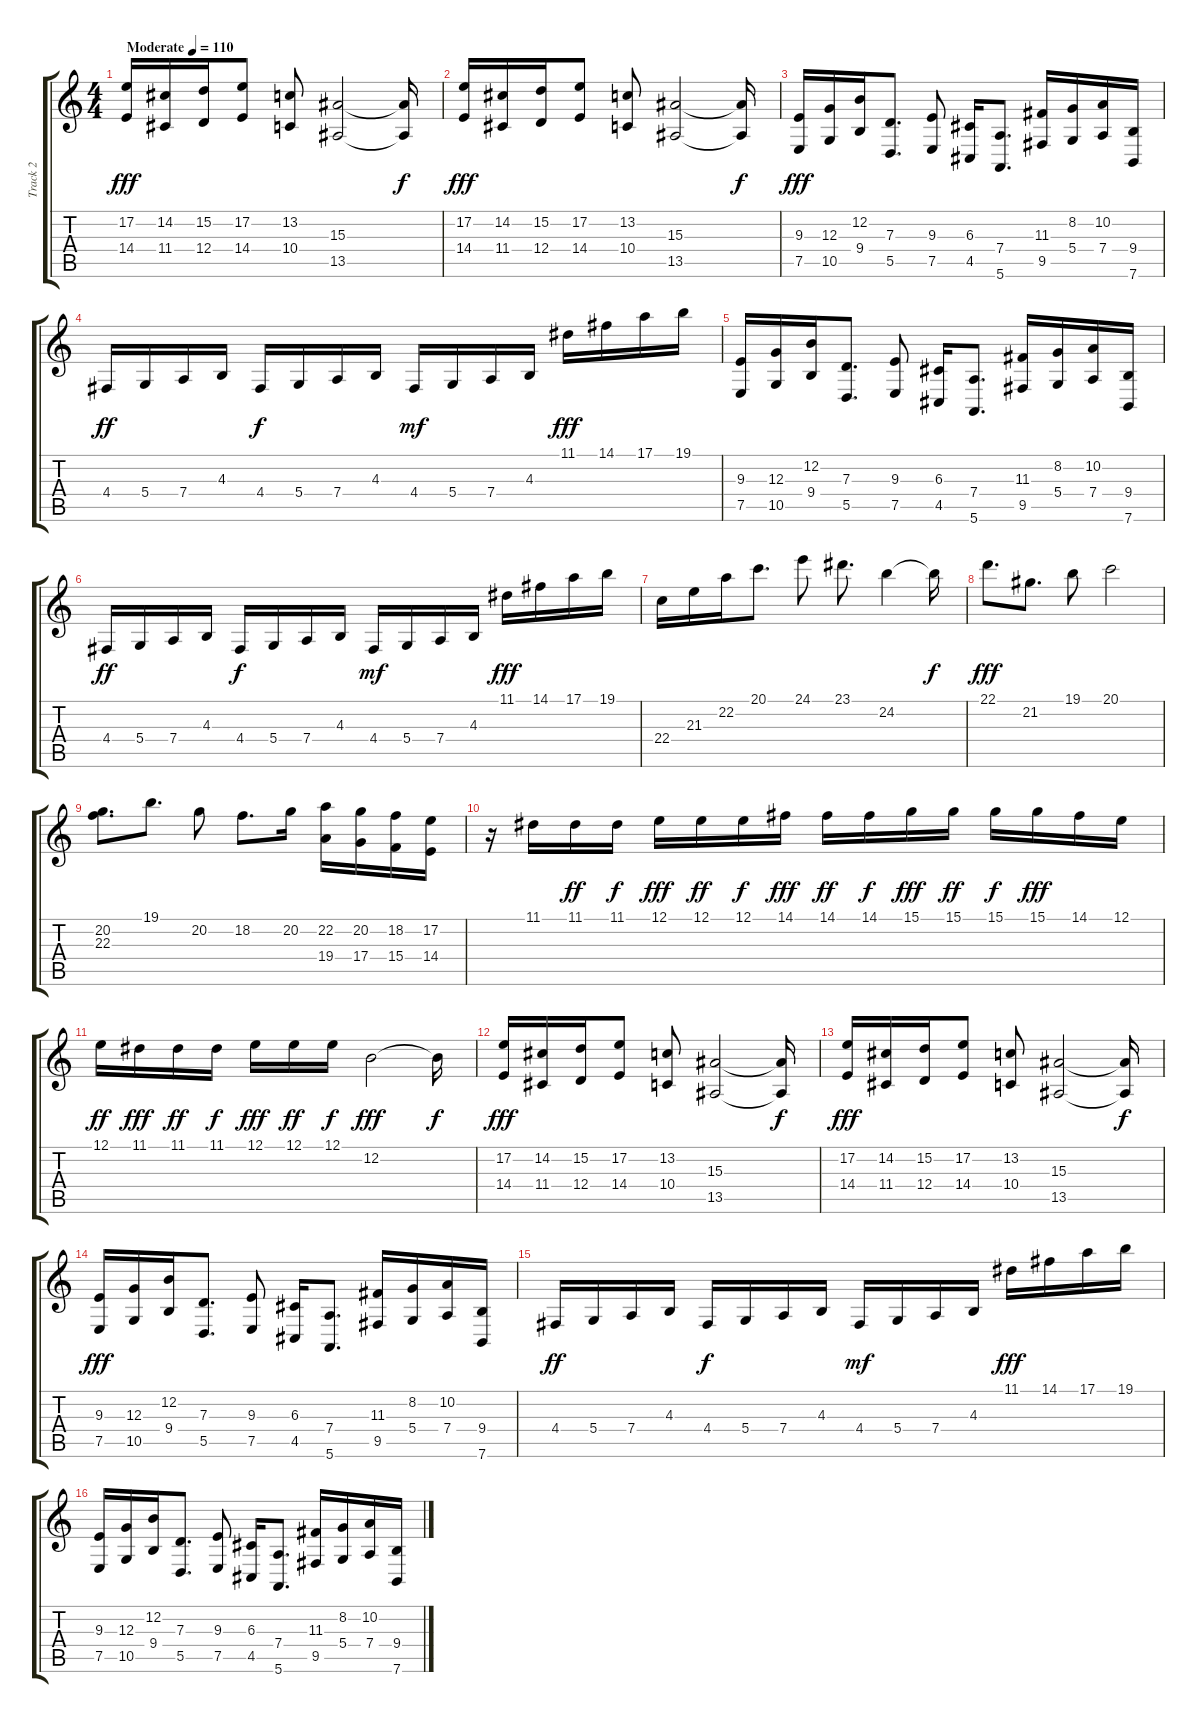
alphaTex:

\track ("Track 2" "Track 2") {instrument lead2sawtooth}
\staff {score tabs}
\tuning (E4 B3 G3 D3 A2 E2) {hide}
\ts (4 4)
\tempo (110 "Moderate")
\clef g2
\ks c
(17.2 14.4).16{dy fff instrument lead2sawtooth} (14.2 11.4).16 (15.2 12.4).16 (17.2 14.4).8 (13.2 10.4).8 (15.3 13.5).2 (15.3{t} 13.5{t}).16{dy f} |
(17.2 14.4).16{dy fff} (14.2 11.4).16 (15.2 12.4).16 (17.2 14.4).8 (13.2 10.4).8 (15.3 13.5).2 (15.3{t} 13.5{t}).16{dy f} |
(9.3 7.5).16{dy fff} (12.3 10.5).16 (12.2 9.4).16 (7.3 5.5).8{d} (9.3 7.5).8 (6.3 4.5).16 (7.4 5.6).8{d} (11.3 9.5).16 (8.2 5.4).16 (10.2 7.4).16 (9.4 7.6).16 |
4.4.16{dy ff} 5.4.16 7.4.16 4.3.16 4.4.16{dy f} 5.4.16 7.4.16 4.3.16 4.4.16{dy mf} 5.4.16 7.4.16 4.3.16 11.1.16{dy fff} 14.1.16 17.1.16 19.1.16 |
(9.3 7.5).16 (12.3 10.5).16 (12.2 9.4).16 (7.3 5.5).8{d} (9.3 7.5).8 (6.3 4.5).16 (7.4 5.6).8{d} (11.3 9.5).16 (8.2 5.4).16 (10.2 7.4).16 (9.4 7.6).16 |
4.4.16{dy ff} 5.4.16 7.4.16 4.3.16 4.4.16{dy f} 5.4.16 7.4.16 4.3.16 4.4.16{dy mf} 5.4.16 7.4.16 4.3.16 11.1.16{dy fff} 14.1.16 17.1.16 19.1.16 |
22.4.16 21.3.16 22.2.16 20.1.8{d} 24.1.8 23.1.8{d} 24.2.4 24.2{t}.16{dy f} |
22.1.8{d dy fff} 21.2.8{d} 19.1.8 20.1.2 |
(20.2 22.3).8{d} 19.1.8{d} 20.2.8 18.2.8{d} 20.2.16 (22.2 19.4).16 (20.2 17.4).16 (18.2 15.4).16 (17.2 14.4).16 |
r.16 11.1.16 11.1.16{dy ff} 11.1.16{dy f} 12.1.16{dy fff} 12.1.16{dy ff} 12.1.16{dy f} 14.1.16{dy fff} 14.1.16{dy ff} 14.1.16{dy f} 15.1.16{dy fff} 15.1.16{dy ff} 15.1.16{dy f} 15.1.16{dy fff} 14.1.16 12.1.16 |
12.1.16{dy ff} 11.1.16{dy fff} 11.1.16{dy ff} 11.1.16{dy f} 12.1.16{dy fff} 12.1.16{dy ff} 12.1.16{dy f} 12.2.2{dy fff} 12.2{t}.16{dy f} |
(17.2 14.4).16{dy fff} (14.2 11.4).16 (15.2 12.4).16 (17.2 14.4).8 (13.2 10.4).8 (15.3 13.5).2 (15.3{t} 13.5{t}).16{dy f} |
(17.2 14.4).16{dy fff} (14.2 11.4).16 (15.2 12.4).16 (17.2 14.4).8 (13.2 10.4).8 (15.3 13.5).2 (15.3{t} 13.5{t}).16{dy f} |
(9.3 7.5).16{dy fff} (12.3 10.5).16 (12.2 9.4).16 (7.3 5.5).8{d} (9.3 7.5).8 (6.3 4.5).16 (7.4 5.6).8{d} (11.3 9.5).16 (8.2 5.4).16 (10.2 7.4).16 (9.4 7.6).16 |
4.4.16{dy ff} 5.4.16 7.4.16 4.3.16 4.4.16{dy f} 5.4.16 7.4.16 4.3.16 4.4.16{dy mf} 5.4.16 7.4.16 4.3.16 11.1.16{dy fff} 14.1.16 17.1.16 19.1.16 |
(9.3 7.5).16 (12.3 10.5).16 (12.2 9.4).16 (7.3 5.5).8{d} (9.3 7.5).8 (6.3 4.5).16 (7.4 5.6).8{d} (11.3 9.5).16 (8.2 5.4).16 (10.2 7.4).16 (9.4 7.6).16
